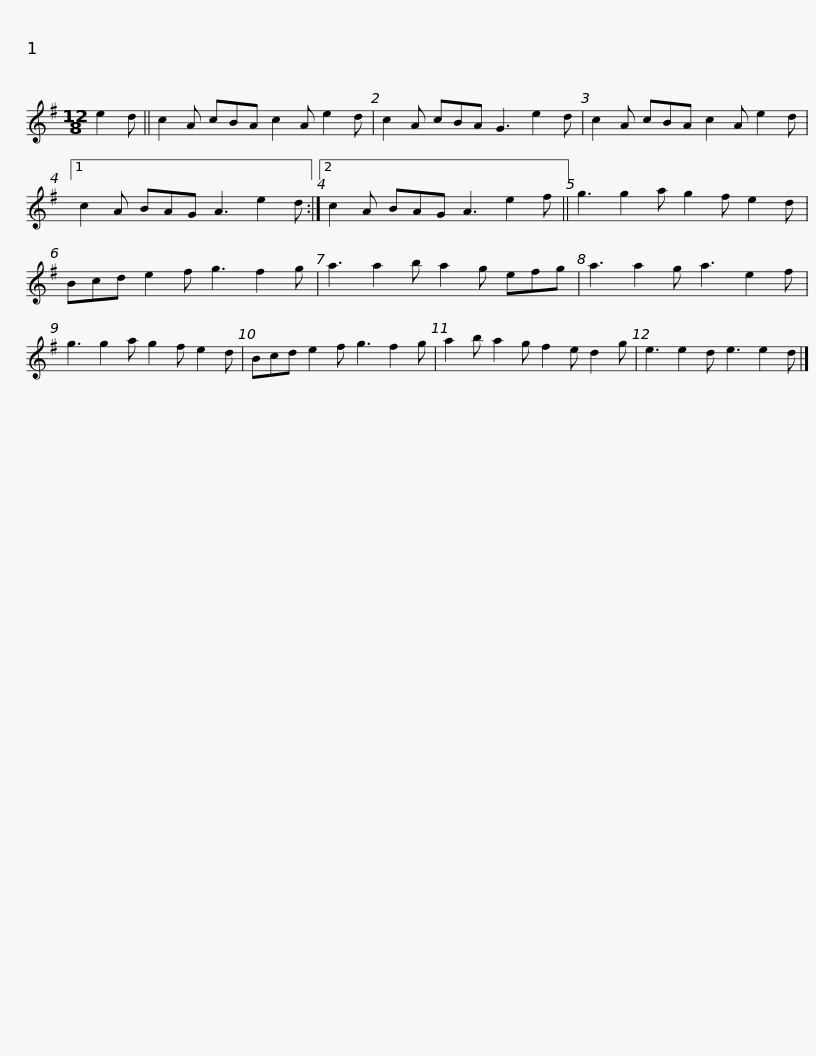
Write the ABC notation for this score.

X:1
L:1/8
M:12/8
I:linebreak $
K:G
V:1 treble
V:1
 e2 d || c2 A cBA c2 A e2 d | c2 A cBA G3 e2 d | c2 A cBA c2 A e2 d |1 c2 A BAG A3 e2 d :|2$ %5
 c2 A BAG A3 e2 f || g3 g2 a g2 f e2 d | Bcd e2 f g3 f2 g | a3 a2 b a2 g efg | a3 a2 g a3 e2 f |$ %10
 g3 g2 a g2 f e2 d | Bcd e2 f g3 f2 g | a2 b a2 g f2 e d2 g | e3 e2 d e3 e2 d |] %14
